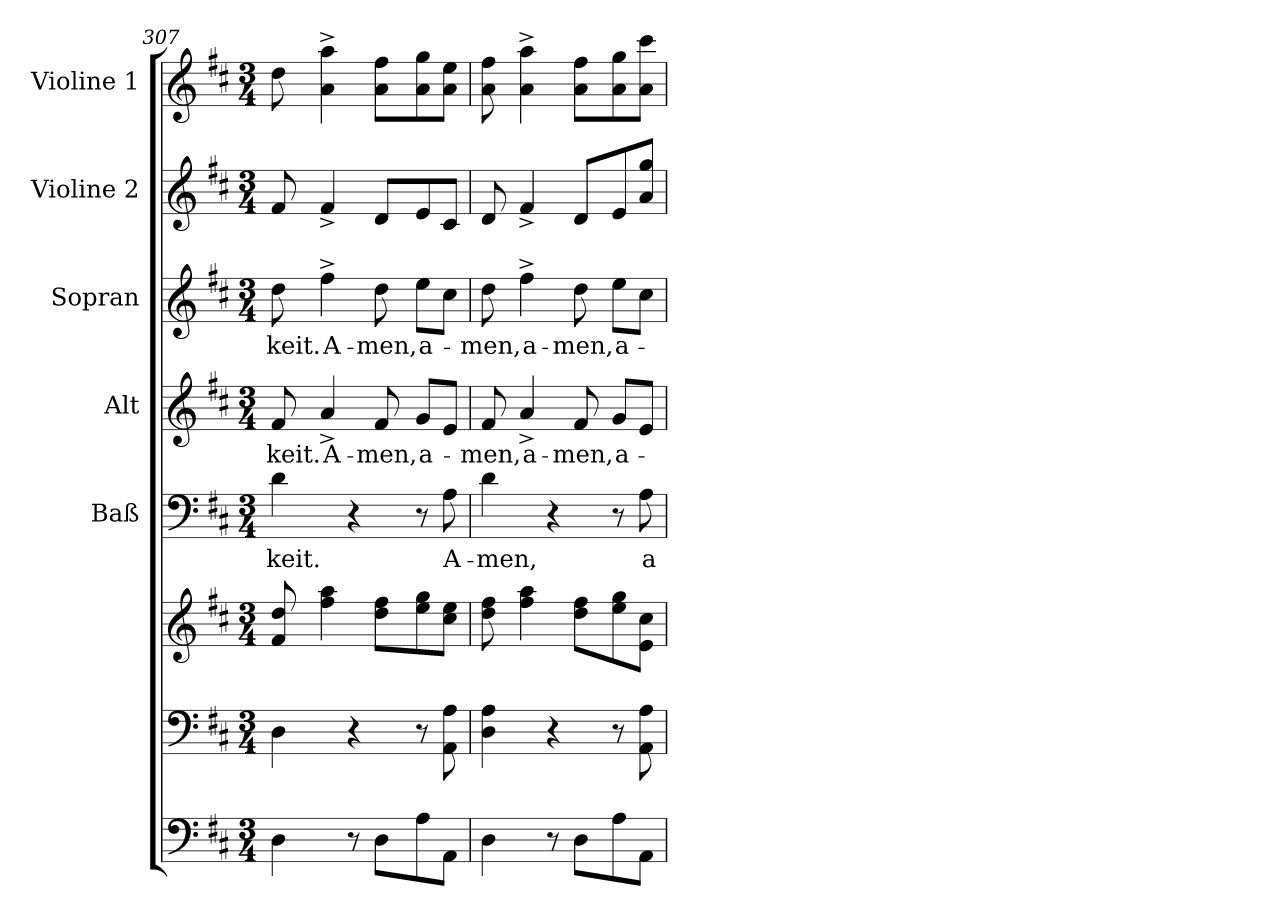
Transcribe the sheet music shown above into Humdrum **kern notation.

**kern	**kern	**kern	**kern	**text	**kern	**text	**kern	**text	**kern	**kern
*part7	*part6	*part6	*part5	*part5	*part4	*part4	*part3	*part3	*part2	*part1
*staff8	*staff7	*staff6	*staff5	*staff5	*staff4	*staff4	*staff3	*staff3	*staff2	*staff1
*	*	*	*I"Baß	*	*I"Alt	*	*I"Sopran	*	*I"Violine 2	*I"Violine 1
*	*	*	*	*	*	*	*	*	*I'Vln	*I'Vln
*clefF4	*clefF4	*clefG2	*clefF4	*	*clefG2	*	*clefG2	*	*clefG2	*clefG2
*ITrd7c12	*	*	*	*	*	*	*	*	*	*
*k[f#c#]	*k[f#c#]	*k[f#c#]	*k[f#c#]	*	*k[f#c#]	*	*k[f#c#]	*	*k[f#c#]	*k[f#c#]
*D:	*D:	*D:	*D:	*	*D:	*	*D:	*	*D:	*D:
*M3/4	*M3/4	*M3/4	*M3/4	*	*M3/4	*	*M3/4	*	*M3/4	*M3/4
=307	=307	=307	=307	=307	=307	=307	=307	=307	=307	=307
!	!	!	!	!LO:LY:b	!	!LO:LY:b	!	!LO:LY:b	!	!
4DD\	4D\	8f#/ 8dd/	4d\	-keit.	8f#/	-keit.	8dd\	-keit.	8f#/	8dd\
!	!	!	!	!	!	!LO:LY:b	!	!LO:LY:b	!	!
.	.	4ff#\ 4aa\	.	.	4a^</	A-	4ff#^>\	A-	4f#^</	4a\^> 4aa\^>
8r	4r	.	4r	.	.	.	.	.	.	.
!	!	!	!	!	!	!LO:LY:b	!	!LO:LY:b	!	!
8DD\L	.	8dd\ 8ff#\L	.	.	8f#/	-men,	8dd\	-men,	8d/L	8a\ 8ff#\L
!	!	!	!	!	!	!LO:LY:b	!	!LO:LY:b	!	!
8AA\	8r	8ee\ 8gg\	8r	.	8g/L	a-	8ee\L	a-	8e/	8a\ 8gg\
!	!	!	!	!LO:LY:b	!	!	!	!	!	!
8AAA\J	8AA\ 8A\	8cc#\ 8ee\J	8A\	A-	8e/J	.	8cc#\J	.	8c#/J	8a\ 8ee\J
=308	=308	=308	=308	=308	=308	=308	=308	=308	=308	=308
!	!	!	!	!LO:LY:b	!	!LO:LY:b	!	!LO:LY:b	!	!
4DD\	4D\ 4A\	8dd\ 8ff#\	4d\	-men,	8f#/	-men,	8dd\	-men,	8d/	8a\ 8ff#\
!	!	!	!	!	!	!LO:LY:b	!	!LO:LY:b	!	!
.	.	4ff#\ 4aa\	.	.	4a^</	a-	4ff#^>\	a-	4f#^</	4a\^> 4aa\^>
8r	4r	.	4r	.	.	.	.	.	.	.
!	!	!	!	!	!	!LO:LY:b	!	!LO:LY:b	!	!
8DD\L	.	8dd\ 8ff#\L	.	.	8f#/	-men,	8dd\	-men,	8d/L	8a\ 8ff#\L
!	!	!	!	!	!	!LO:LY:b	!	!LO:LY:b	!	!
8AA\	8r	8ee\ 8gg\	8r	.	8g/L	a-	8ee\L	a-	8e/	8a\ 8gg\
!	!	!	!	!LO:LY:b	!	!	!	!	!	!
8AAA\J	8AA\ 8A\	8e\ 8cc#\J	8A\	a-	8e/J	.	8cc#\J	.	8a/ 8gg/J	8a\ 8ccc#\J
=	=	=	=	=	=	=	=	=	=	=
*-	*-	*-	*-	*-	*-	*-	*-	*-	*-	*-
